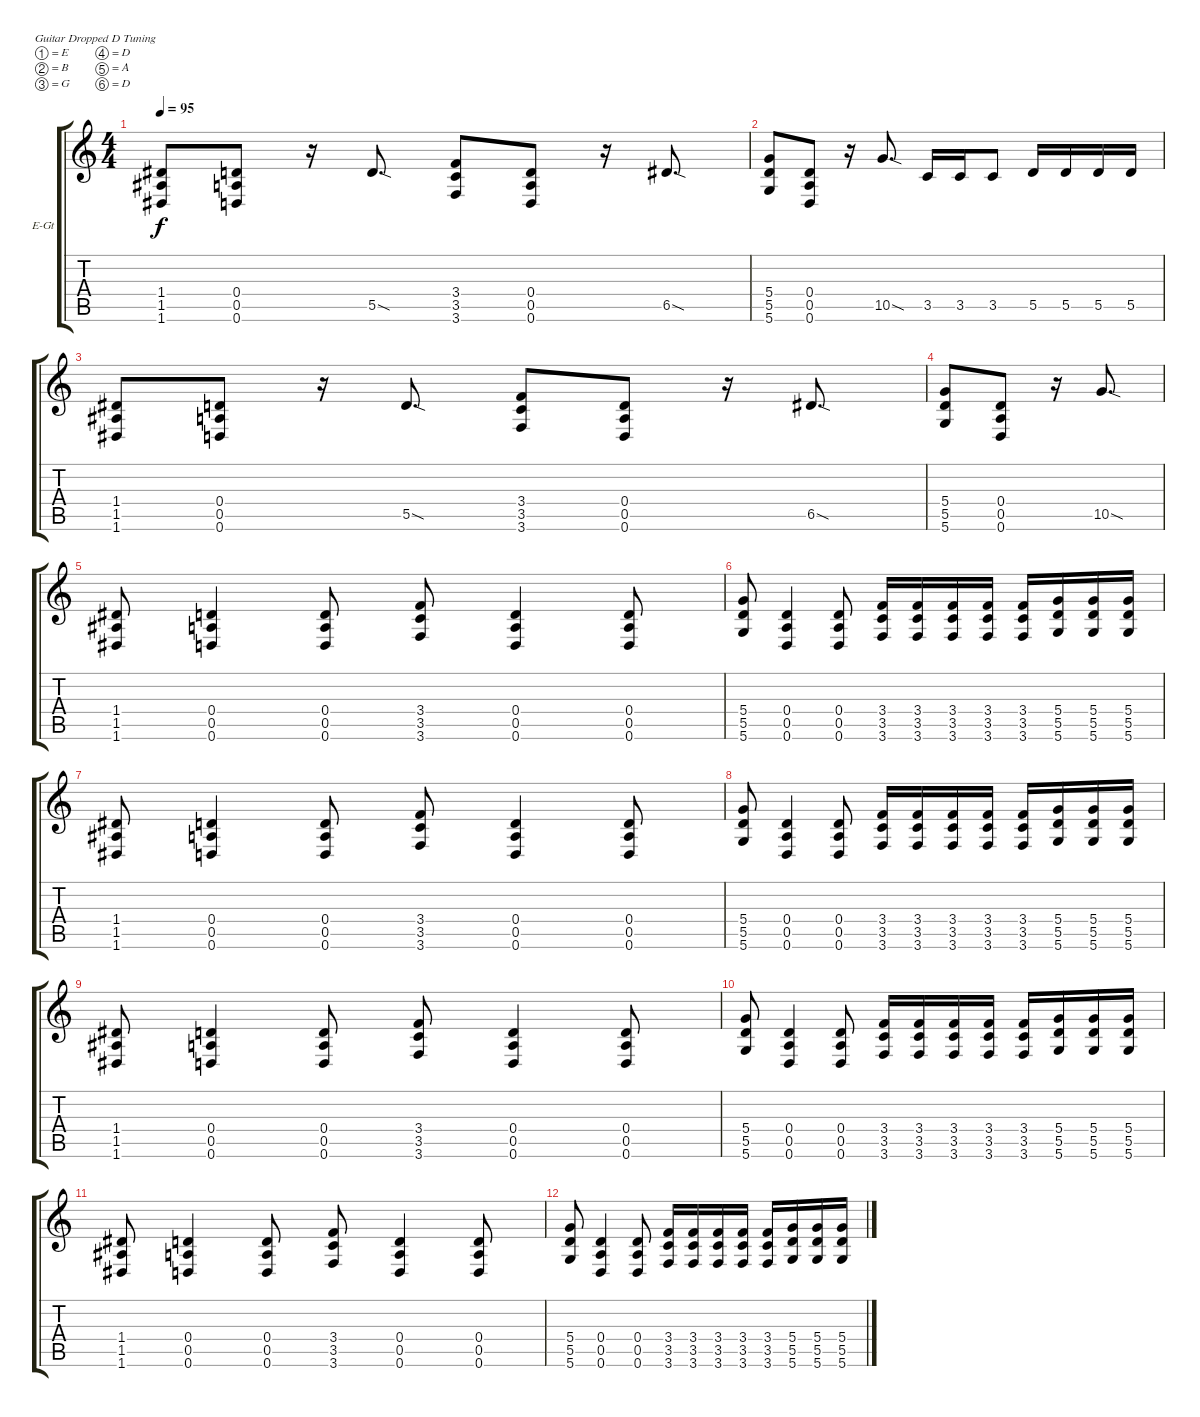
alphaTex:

\defaultSystemsLayout 4
\bracketExtendMode groupsimilarinstruments
\firstSystemTrackNameOrientation horizontal
\otherSystemsTrackNameOrientation horizontal
\track ("Electric Guitar" "E-Gt") {instrument distortionguitar}
\staff {score tabs}
\tuning (E4 B3 G3 D3 A2 D2)
\ts (4 4)
\tempo 95
\clef g2
\ks c
(1.6 1.5 1.4).8{dy f} (0.6 0.5 0.4).8 r.16 5.5{sod}.8{d} (3.6 3.5 3.4).8 (0.4 0.5 0.6).8 r.16 6.5{sod}.8{d} |
(5.6 5.5 5.4).8 (0.4 0.5 0.6).8 r.16 10.5{sod}.8{d} 3.5.16 3.5.16 3.5.8 5.5.16 5.5.16 5.5.16 5.5.16 |
(1.6 1.5 1.4).8 (0.6 0.5 0.4).8 r.16 5.5{sod}.8{d} (3.6 3.5 3.4).8 (0.4 0.5 0.6).8 r.16 6.5{sod}.8{d} |
(5.6 5.5 5.4).8 (0.4 0.5 0.6).8 r.16 10.5{sod}.8{d} |
(1.6 1.5 1.4).8 (0.4 0.5 0.6).4 (0.6 0.5 0.4).8 (3.4 3.5 3.6).8 (0.4 0.5 0.6).4 (0.4 0.5 0.6).8 |
(5.6 5.5 5.4).8 (0.4 0.5 0.6).4 (0.6 0.5 0.4).8 (3.6 3.5 3.4).16 (3.6 3.4 3.5).16 (3.6 3.5 3.4).16 (3.6 3.5 3.4).16 (3.4 3.5 3.6).16 (5.6 5.4 5.5).16 (5.6 5.4 5.5).16 (5.6 5.5 5.4).16 |
(1.6 1.5 1.4).8 (0.4 0.5 0.6).4 (0.6 0.5 0.4).8 (3.4 3.5 3.6).8 (0.4 0.5 0.6).4 (0.4 0.5 0.6).8 |
(5.6 5.5 5.4).8 (0.4 0.5 0.6).4 (0.6 0.5 0.4).8 (3.6 3.5 3.4).16 (3.6 3.4 3.5).16 (3.6 3.5 3.4).16 (3.6 3.5 3.4).16 (3.4 3.5 3.6).16 (5.6 5.4 5.5).16 (5.6 5.4 5.5).16 (5.6 5.5 5.4).16 |
(1.6 1.5 1.4).8 (0.4 0.5 0.6).4 (0.6 0.5 0.4).8 (3.4 3.5 3.6).8 (0.4 0.5 0.6).4 (0.4 0.5 0.6).8 |
(5.6 5.5 5.4).8 (0.4 0.5 0.6).4 (0.6 0.5 0.4).8 (3.6 3.5 3.4).16 (3.6 3.4 3.5).16 (3.6 3.5 3.4).16 (3.6 3.5 3.4).16 (3.4 3.5 3.6).16 (5.6 5.4 5.5).16 (5.6 5.4 5.5).16 (5.6 5.5 5.4).16 |
(1.6 1.5 1.4).8 (0.4 0.5 0.6).4 (0.6 0.5 0.4).8 (3.4 3.5 3.6).8 (0.4 0.5 0.6).4 (0.4 0.5 0.6).8 |
(5.6 5.5 5.4).8 (0.4 0.5 0.6).4 (0.6 0.5 0.4).8 (3.6 3.5 3.4).16 (3.6 3.4 3.5).16 (3.6 3.5 3.4).16 (3.6 3.5 3.4).16 (3.4 3.5 3.6).16 (5.6 5.4 5.5).16 (5.6 5.4 5.5).16 (5.6 5.5 5.4).16
